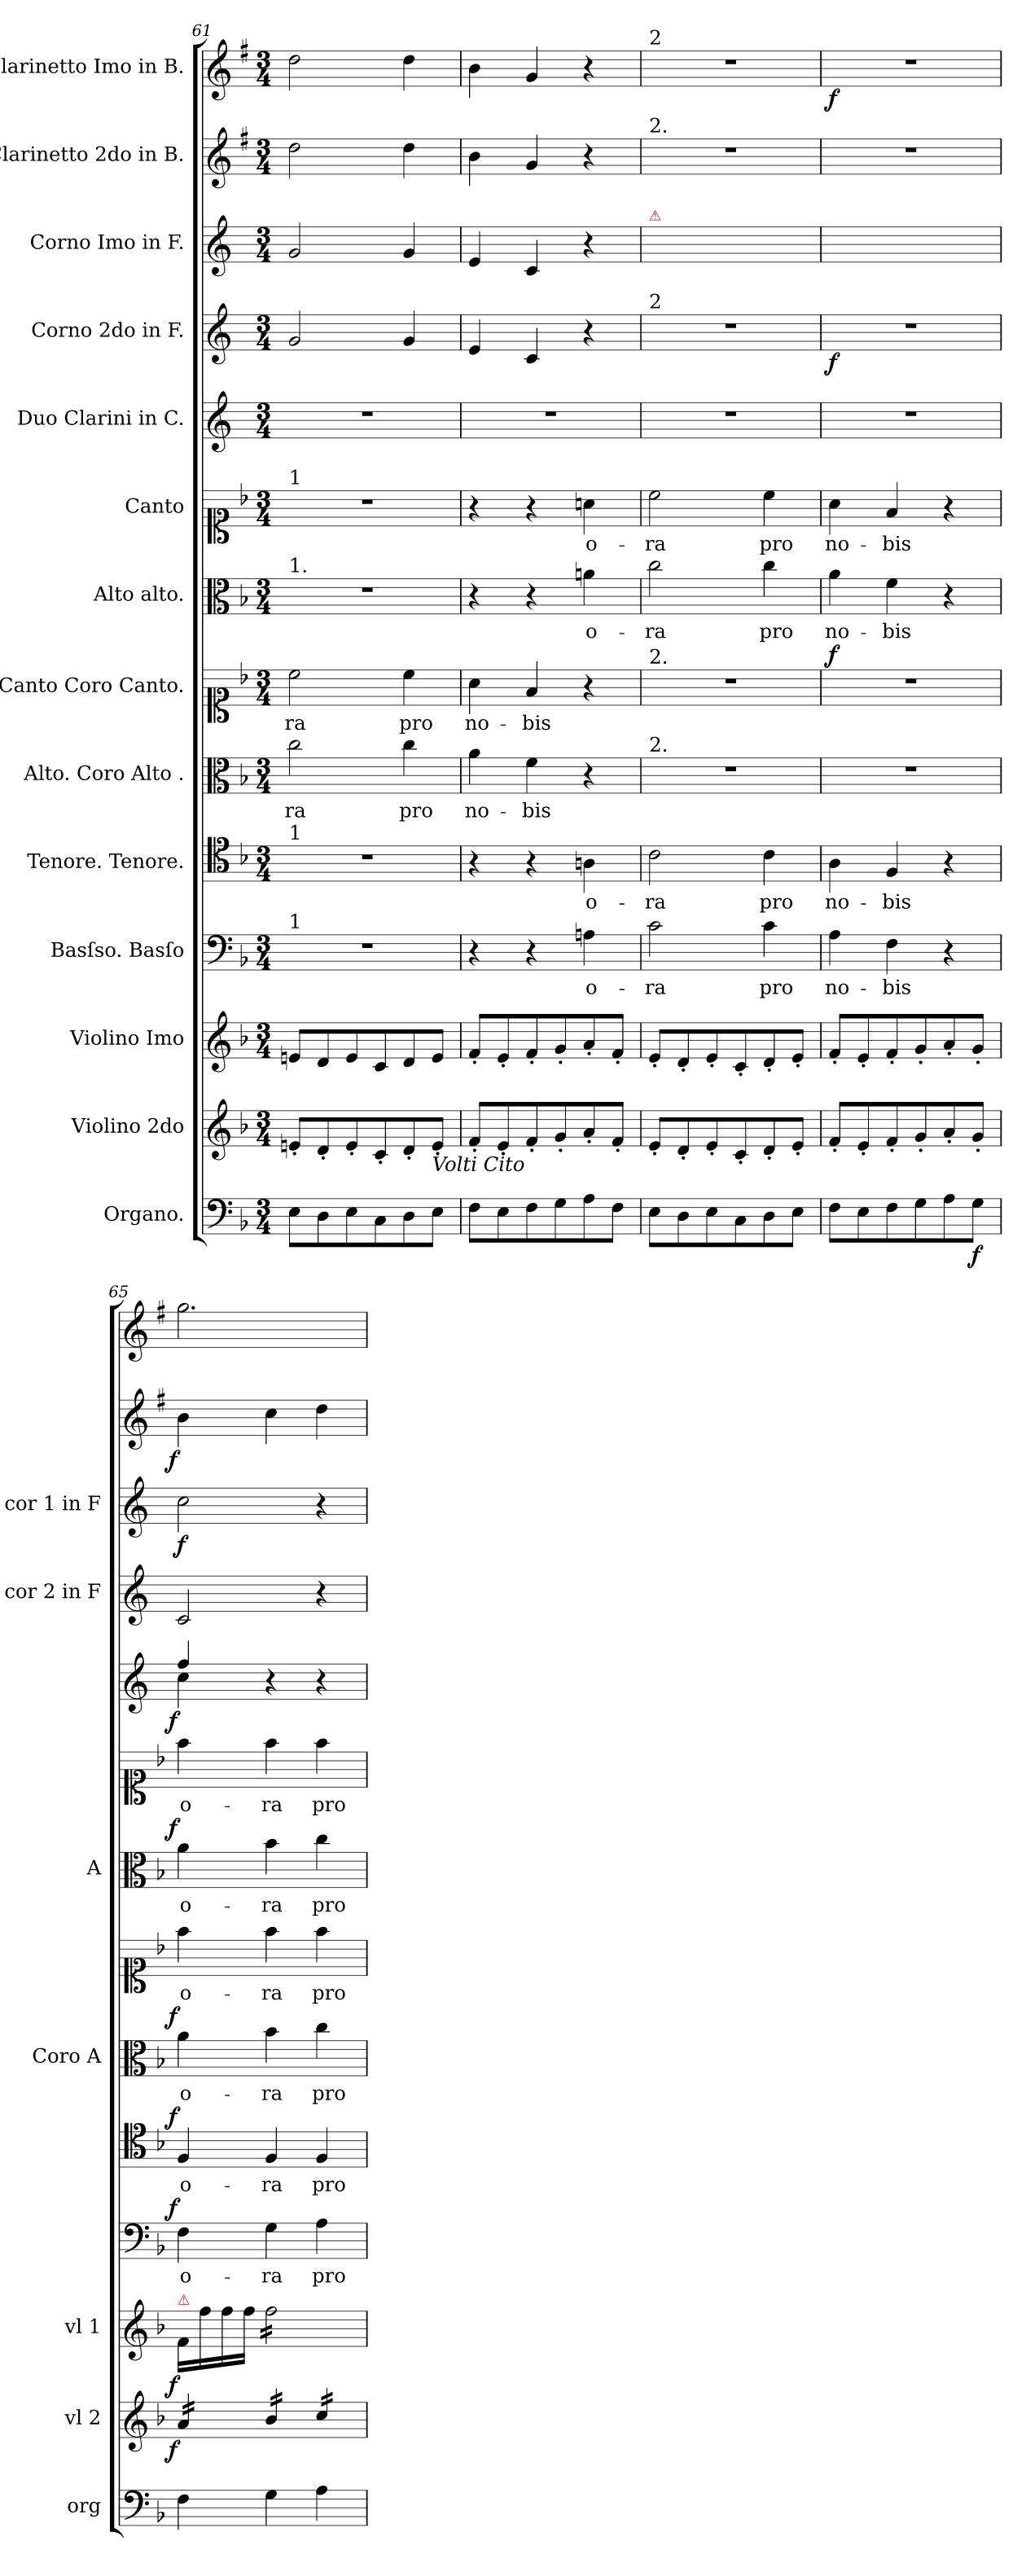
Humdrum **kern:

**kern	**dynam	**kern	**dynam	**kern	**dynam	**kern	**text	**dynam	**kern	**text	**dynam	**kern	**text	**dynam	**kern	**text	**dynam	**kern	**text	**dynam	**kern	**text	**dynam	**kern	**dynam	**kern	**dynam	**kern	**dynam	**kern	**dynam	**kern	**dynam
*part14	*part14	*part13	*part13	*part12	*part12	*part11	*part11	*part11	*part10	*part10	*part10	*part9	*part9	*part9	*part8	*part8	*part8	*part7	*part7	*part7	*part6	*part6	*part6	*part5	*part5	*part4	*part4	*part3	*part3	*part2	*part2	*part1	*part1
*staff14	*staff14	*staff13	*staff13	*staff12	*staff12	*staff11	*staff11	*staff11	*staff10	*staff10	*staff10	*staff9	*staff9	*staff9	*staff8	*staff8	*staff8	*staff7	*staff7	*staff7	*staff6	*staff6	*staff6	*staff5	*staff5	*staff4	*staff4	*staff3	*staff3	*staff2	*staff2	*staff1	*staff1
*I"Organo.	*	*I"Violino 2do	*	*I"Violino Imo	*	*I"Basſso. Basſo	*	*	*I"Tenore. Tenore.	*	*	*I"Alto. Coro Alto .	*	*	*I"Canto Coro Canto.	*	*	*I"Alto alto.	*	*	*I"Canto	*	*	*I"Duo Clarini in C.	*	*I"Corno 2do in F.	*	*I"Corno Imo in F.	*	*I"Clarinetto 2do in B.	*	*I"Clarinetto Imo in B.	*
*I'org	*	*I'vl 2	*	*I'vl 1	*	*	*	*	*	*	*	*I'Coro A	*	*	*	*	*	*I'A	*	*	*	*	*	*	*	*I'cor 2 in F	*	*I'cor 1 in F	*	*	*	*	*
*clefF4	*	*clefG2	*	*clefG2	*	*clefF4	*	*	*clefC4	*	*	*clefC3	*	*	*clefC1	*	*	*clefC3	*	*	*clefC1	*	*	*clefG2	*	*clefG2	*	*clefG2	*	*clefG2	*	*clefG2	*
*	*	*	*	*	*	*	*	*	*	*	*	*	*	*	*	*	*	*	*	*	*	*	*	*	*	*ITrd4c7	*	*ITrd4c7	*	*ITrd1c2	*	*ITrd1c2	*
*k[b-]	*	*k[b-]	*	*k[b-]	*	*k[b-]	*	*	*k[b-]	*	*	*k[b-]	*	*	*k[b-]	*	*	*k[b-]	*	*	*k[b-]	*	*	*k[]	*	*k[b-]	*	*k[b-]	*	*k[b-]	*	*k[b-]	*
*F:	*	*F:	*	*F:	*	*F:	*	*	*F:	*	*	*F:	*	*	*F:	*	*	*F:	*	*	*F:	*	*	*	*	*	*	*	*	*F:	*	*F:	*
*M3/4	*	*M3/4	*	*M3/4	*	*M3/4	*	*	*M3/4	*	*	*M3/4	*	*	*M3/4	*	*	*M3/4	*	*	*M3/4	*	*	*M3/4	*	*M3/4	*	*M3/4	*	*M3/4	*	*M3/4	*
=61	=61	=61	=61	=61	=61	=61	=61	=61	=61	=61	=61	=61	=61	=61	=61	=61	=61	=61	=61	=61	=61	=61	=61	=61	=61	=61	=61	=61	=61	=61	=61	=61	=61
!	!	!	!	!	!	!	!	!	!	!	!	!	!	!	!	!	!	!	!	!	!LO:TX:a:t=1	!	!	!	!	!	!	!	!	!	!	!	!
!	!	!	!	!	!	!	!	!	!	!	!	!	!	!	!	!	!	!LO:TX:a:t=1.	!	!	!	!	!	!	!	!	!	!	!	!	!	!	!
!	!	!	!	!	!	!	!	!	!LO:TX:a:t=1	!	!	!	!	!	!	!	!	!	!	!	!	!	!	!	!	!	!	!	!	!	!	!	!
!	!	!	!	!	!	!LO:TX:a:t=1	!	!	!	!	!	!	!	!	!	!	!	!	!	!	!	!	!	!	!	!	!	!	!	!	!	!	!
8E\L	.	8en'/L	.	8en/L	.	2.r	.	.	2.r	.	.	2cc\	-ra	.	2cc\	-ra	.	2.r	.	.	2.r	.	.	2.r	.	2c/	.	2c/	.	2cc\	.	2cc\	.
8D\	.	8d'/	.	8d/	.	.	.	.	.	.	.	.	.	.	.	.	.	.	.	.	.	.	.	.	.	.	.	.	.	.	.	.	.
8E\	.	8e'/	.	8e/	.	.	.	.	.	.	.	.	.	.	.	.	.	.	.	.	.	.	.	.	.	.	.	.	.	.	.	.	.
8C\	.	8c'/	.	8c/	.	.	.	.	.	.	.	.	.	.	.	.	.	.	.	.	.	.	.	.	.	.	.	.	.	.	.	.	.
8D\	.	8d'/	.	8d/	.	.	.	.	.	.	.	4cc\	pro	.	4cc\	pro	.	.	.	.	.	.	.	.	.	4c/	.	4c/	.	4cc\	.	4cc\	.
!	!	!LO:TX:b:i:t=Volti Cito	!	!	!	!	!	!	!	!	!	!	!	!	!	!	!	!	!	!	!	!	!	!	!	!	!	!	!	!	!	!	!
8E\J	.	8e'/J	.	8e/J	.	.	.	.	.	.	.	.	.	.	.	.	.	.	.	.	.	.	.	.	.	.	.	.	.	.	.	.	.
=62	=62	=62	=62	=62	=62	=62	=62	=62	=62	=62	=62	=62	=62	=62	=62	=62	=62	=62	=62	=62	=62	=62	=62	=62	=62	=62	=62	=62	=62	=62	=62	=62	=62
8F\L	.	8f'/L	.	8f'/L	.	4r	.	.	4r	.	.	4a\	no-	.	4a\	no-	.	4r	.	.	4r	.	.	2.r	.	4A/	.	4A/	.	4a\	.	4a\	.
8E\	.	8e'/	.	8e'/	.	.	.	.	.	.	.	.	.	.	.	.	.	.	.	.	.	.	.	.	.	.	.	.	.	.	.	.	.
8F\	.	8f'/	.	8f'/	.	4r	.	.	4r	.	.	4f\	-bis	.	4f/	-bis	.	4r	.	.	4r	.	.	.	.	4F/	.	4F/	.	4f/	.	4f/	.
8G\	.	8g'/	.	8g'/	.	.	.	.	.	.	.	.	.	.	.	.	.	.	.	.	.	.	.	.	.	.	.	.	.	.	.	.	.
8A\	.	8a'/	.	8a'/	.	4An\	o-	.	4An\	o-	.	4r	.	.	4r	.	.	4an\	o-	.	4an\	o-	.	.	.	4r	.	4r	.	4r	.	4r	.
8F\J	.	8f'/J	.	8f'/J	.	.	.	.	.	.	.	.	.	.	.	.	.	.	.	.	.	.	.	.	.	.	.	.	.	.	.	.	.
=63	=63	=63	=63	=63	=63	=63	=63	=63	=63	=63	=63	=63	=63	=63	=63	=63	=63	=63	=63	=63	=63	=63	=63	=63	=63	=63	=63	=63	=63	=63	=63	=63	=63
!	!	!	!	!	!	!	!	!	!	!	!	!	!	!	!	!	!	!	!	!	!	!	!	!	!	!	!	!	!	!	!	!LO:TX:a:t=2	!
!	!	!	!	!	!	!	!	!	!	!	!	!	!	!	!	!	!	!	!	!	!	!	!	!	!	!	!	!	!	!LO:TX:a:t=2.	!	!	!
!	!	!	!	!	!	!	!	!	!	!	!	!	!	!	!	!	!	!	!	!	!	!	!	!	!	!	!	!LO:TX:a:color=crimson:t=⚠	!	!	!	!	!
!	!	!	!	!	!	!	!	!	!	!	!	!	!	!	!	!	!	!	!	!	!	!	!	!	!	!LO:TX:a:t=2	!	!	!	!	!	!	!
!	!	!	!	!	!	!	!	!	!	!	!	!	!	!	!LO:TX:a:t=2.	!	!	!	!	!	!	!	!	!	!	!	!	!	!	!	!	!	!
!	!	!	!	!	!	!	!	!	!	!	!	!LO:TX:a:t=2.	!	!	!	!	!	!	!	!	!	!	!	!	!	!	!	!	!	!	!	!	!
8E\L	.	8e'/L	.	8e'/L	.	2c\	-ra	.	2c\	-ra	.	2.r	.	.	2.r	.	.	2cc\	-ra	.	2cc\	-ra	.	2.r	.	2.r	.	2.ryy	.	2.r	.	2.r	.
8D\	.	8d'/	.	8d'/	.	.	.	.	.	.	.	.	.	.	.	.	.	.	.	.	.	.	.	.	.	.	.	.	.	.	.	.	.
8E\	.	8e'/	.	8e'/	.	.	.	.	.	.	.	.	.	.	.	.	.	.	.	.	.	.	.	.	.	.	.	.	.	.	.	.	.
8C\	.	8c'/	.	8c'/	.	.	.	.	.	.	.	.	.	.	.	.	.	.	.	.	.	.	.	.	.	.	.	.	.	.	.	.	.
8D\	.	8d'/	.	8d'/	.	4c\	pro	.	4c\	pro	.	.	.	.	.	.	.	4cc\	pro	.	4cc\	pro	.	.	.	.	.	.	.	.	.	.	.
8E\J	.	8e'/J	.	8e'/J	.	.	.	.	.	.	.	.	.	.	.	.	.	.	.	.	.	.	.	.	.	.	.	.	.	.	.	.	.
=64	=64	=64	=64	=64	=64	=64	=64	=64	=64	=64	=64	=64	=64	=64	=64	=64	=64	=64	=64	=64	=64	=64	=64	=64	=64	=64	=64	=64	=64	=64	=64	=64	=64
!	!	!	!	!	!	!	!	!	!	!	!	!	!	!	!	!	!LO:DY:b	!	!	!	!	!	!	!	!	!	!	!	!	!	!	!	!
8F\L	.	8f'/L	.	8f'/L	.	4A\	no-	.	4A\	no-	.	2.r	.	.	2.r	.	f	4a\	no-	.	4a\	no-	.	2.r	.	2.r	f	2.ryy	.	2.r	.	2.r	f
8E\	.	8e'/	.	8e'/	.	.	.	.	.	.	.	.	.	.	.	.	.	.	.	.	.	.	.	.	.	.	.	.	.	.	.	.	.
8F\	.	8f'/	.	8f'/	.	4F\	-bis	.	4F/	-bis	.	.	.	.	.	.	.	4f\	-bis	.	4f/	-bis	.	.	.	.	.	.	.	.	.	.	.
8G\	.	8g'/	.	8g'/	.	.	.	.	.	.	.	.	.	.	.	.	.	.	.	.	.	.	.	.	.	.	.	.	.	.	.	.	.
8A\	.	8a'/	.	8a'/	.	4r	.	.	4r	.	.	.	.	.	.	.	.	4r	.	.	4r	.	.	.	.	.	.	.	.	.	.	.	.
8G\J	f	8g'/J	.	8g'/J	.	.	.	.	.	.	.	.	.	.	.	.	.	.	.	.	.	.	.	.	.	.	.	.	.	.	.	.	.
=65	=65	=65	=65	=65	=65	=65	=65	=65	=65	=65	=65	=65	=65	=65	=65	=65	=65	=65	=65	=65	=65	=65	=65	=65	=65	=65	=65	=65	=65	=65	=65	=65	=65
*	*	*	*	*	*	*	*	*	*	*	*	*	*	*	*	*	*	*	*	*	*	*	*	*^	*	*	*	*	*	*	*	*	*
!	!	!	!	!LO:TX:a:color=crimson:t=⚠	!	!	!	!	!	!	!	!	!	!	!	!	!	!	!	!	!	!	!	!	!	!	!	!	!	!	!	!	!	!
!	!	!	!LO:DY:rj	!	!LO:DY:b:rj	!	!	!LO:DY:a:rj	!	!	!LO:DY:a:rj	!	!	!LO:DY:a:rj	!	!	!	!	!	!LO:DY:b:rj	!	!	!LO:DY:b	!	!	!LO:DY:rj	!	!	!	!	!	!LO:DY:rj	!	!
*	*	*tremolo	*	*	*	*	*	*	*	*	*	*	*	*	*	*	*	*	*	*	*	*	*	*	*	*	*	*	*	*	*	*	*	*
4F\	.	16a/LL	f	16f/LL	f	4F\	o-	f	4F/	o-	f	4a\	o-	f	4ff\	o-	.	4a\	o-	f	4ff\	o-	for.	4ff/	4cc\	f	2F/	.	2f\	f	4a\	f	2.ff\	.
.	.	16a/	.	16ff\	.	.	.	.	.	.	.	.	.	.	.	.	.	.	.	.	.	.	.	.	.	.	.	.	.	.	.	.	.	.
.	.	16a/	.	16ff\	.	.	.	.	.	.	.	.	.	.	.	.	.	.	.	.	.	.	.	.	.	.	.	.	.	.	.	.	.	.
.	.	16a/JJ	.	16ff\JJ	.	.	.	.	.	.	.	.	.	.	.	.	.	.	.	.	.	.	.	.	.	.	.	.	.	.	.	.	.	.
*	*	*	*	*tremolo	*	*	*	*	*	*	*	*	*	*	*	*	*	*	*	*	*	*	*	*	*	*	*	*	*	*	*	*	*	*
4G\	.	16b-/LL	.	16ff\LL	.	4G\	-ra	.	4F/	-ra	.	4b-\	-ra	.	4ff\	-ra	.	4b-\	-ra	.	4ff\	-ra	.	4r	4ryy	.	.	.	.	.	4b-\	.	.	.
.	.	16b-/	.	16ff\	.	.	.	.	.	.	.	.	.	.	.	.	.	.	.	.	.	.	.	.	.	.	.	.	.	.	.	.	.	.
.	.	16b-/	.	16ff\	.	.	.	.	.	.	.	.	.	.	.	.	.	.	.	.	.	.	.	.	.	.	.	.	.	.	.	.	.	.
.	.	16b-/JJ	.	16ff\	.	.	.	.	.	.	.	.	.	.	.	.	.	.	.	.	.	.	.	.	.	.	.	.	.	.	.	.	.	.
4A\	.	16cc/LL	.	16ff\	.	4A\	pro	.	4F/	pro	.	4cc\	pro	.	4ff\	pro	.	4cc\	pro	.	4ff\	pro	.	4r	4ryy	.	4r	.	4r	.	4cc\	.	.	.
.	.	16cc/	.	16ff\	.	.	.	.	.	.	.	.	.	.	.	.	.	.	.	.	.	.	.	.	.	.	.	.	.	.	.	.	.	.
.	.	16cc/	.	16ff\	.	.	.	.	.	.	.	.	.	.	.	.	.	.	.	.	.	.	.	.	.	.	.	.	.	.	.	.	.	.
.	.	16cc/JJ	.	16ff\JJ	.	.	.	.	.	.	.	.	.	.	.	.	.	.	.	.	.	.	.	.	.	.	.	.	.	.	.	.	.	.
*	*	*	*	*Xtremolo	*	*	*	*	*	*	*	*	*	*	*	*	*	*	*	*	*	*	*	*	*	*	*	*	*	*	*	*	*	*
*	*	*Xtremolo	*	*	*	*	*	*	*	*	*	*	*	*	*	*	*	*	*	*	*	*	*	*	*	*	*	*	*	*	*	*	*	*
*	*	*	*	*	*	*	*	*	*	*	*	*	*	*	*	*	*	*	*	*	*	*	*	*v	*v	*	*	*	*	*	*	*	*	*
=	=	=	=	=	=	=	=	=	=	=	=	=	=	=	=	=	=	=	=	=	=	=	=	=	=	=	=	=	=	=	=	=	=
*-	*-	*-	*-	*-	*-	*-	*-	*-	*-	*-	*-	*-	*-	*-	*-	*-	*-	*-	*-	*-	*-	*-	*-	*-	*-	*-	*-	*-	*-	*-	*-	*-	*-
